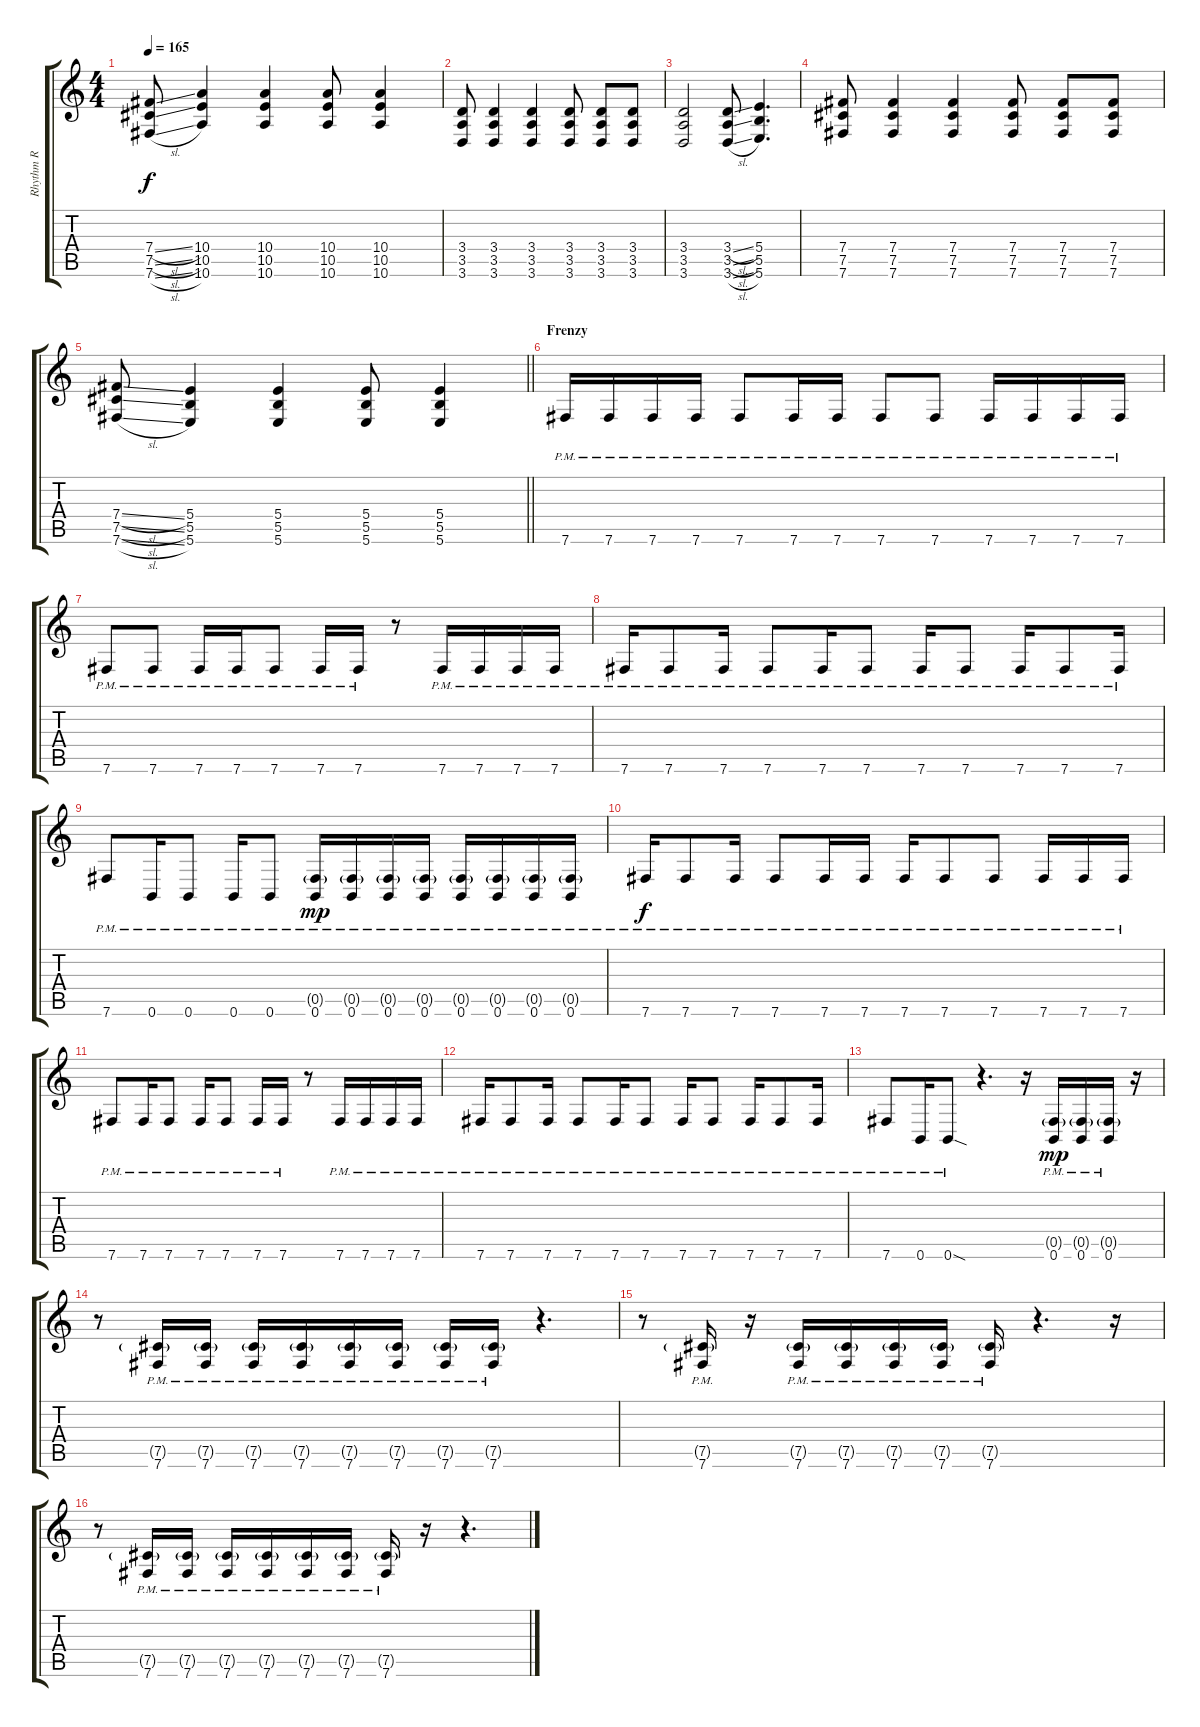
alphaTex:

\track ("Rhythm R" "Rhythm R") {instrument distortionguitar}
\staff {score tabs}
\tuning (Db4 Ab3 E3 B2 Gb2 B1) {hide}
\ts (4 4)
\tempo 165
\clef g2
\ks c
(7.4{sl} 7.5{sl} 7.6{sl}).8{dy f} (10.4 10.5 10.6).4 (10.4 10.5 10.6).4 (10.4 10.5 10.6).8 (10.4 10.5 10.6).4 |
(3.4 3.5 3.6).8 (3.4 3.5 3.6).4 (3.4 3.5 3.6).4 (3.4 3.5 3.6).8 (3.4 3.5 3.6).8 (3.4 3.5 3.6).8 |
(3.4 3.5 3.6).2 (3.4{sl} 3.5{sl} 3.6{sl}).8 (5.4 5.5 5.6).4{d} |
(7.4 7.5 7.6).8 (7.4 7.5 7.6).4 (7.4 7.5 7.6).4 (7.4 7.5 7.6).8 (7.4 7.5 7.6).8 (7.4 7.5 7.6).8 |
\barLineRight lightlight
(7.4{sl} 7.5{sl} 7.6{sl}).8 (5.4 5.5 5.6).4 (5.4 5.5 5.6).4 (5.4 5.5 5.6).8 (5.4 5.5 5.6).4 |
\section ("" "Frenzy")
7.6{pm}.16 7.6{pm}.16 7.6{pm}.16 7.6{pm}.16 7.6{pm}.8 7.6{pm}.16 7.6{pm}.16 7.6{pm}.8 7.6{pm}.8 7.6{pm}.16 7.6{pm}.16 7.6{pm}.16 7.6{pm}.16 |
7.6{pm}.8 7.6{pm}.8 7.6{pm}.16 7.6{pm}.16 7.6{pm}.8 7.6{pm}.16 7.6{pm}.16 r.8 7.6{pm}.16 7.6{pm}.16 7.6{pm}.16 7.6{pm}.16 |
7.6{pm}.16 7.6{pm}.8 7.6{pm}.16 7.6{pm}.8 7.6{pm}.16 7.6{pm}.8 7.6{pm}.16 7.6{pm}.8 7.6{pm}.16 7.6{pm}.8 7.6{pm}.16 |
7.6{pm}.8 0.6{pm}.16 0.6{pm}.8 0.6{pm}.16 0.6{pm}.8 (0.5{g} 0.6{pm}).16{dy mp} (0.5{g} 0.6{pm}).16 (0.5{g} 0.6{pm}).16 (0.5{g} 0.6{pm}).16 (0.5{g} 0.6{pm}).16 (0.5{g} 0.6{pm}).16 (0.5{g} 0.6{pm}).16 (0.5{g} 0.6{pm}).16 |
7.6{pm}.16{dy f} 7.6{pm}.8 7.6{pm}.16 7.6{pm}.8 7.6{pm}.16 7.6{pm}.16 7.6{pm}.16 7.6{pm}.8 7.6{pm}.8 7.6{pm}.16 7.6{pm}.16 7.6{pm}.16 |
7.6{pm}.8 7.6{pm}.16 7.6{pm}.8 7.6{pm}.16 7.6{pm}.8 7.6{pm}.16 7.6{pm}.16 r.8 7.6{pm}.16 7.6{pm}.16 7.6{pm}.16 7.6{pm}.16 |
7.6{pm}.16 7.6{pm}.8 7.6{pm}.16 7.6{pm}.8 7.6{pm}.16 7.6{pm}.8 7.6{pm}.16 7.6{pm}.8 7.6{pm}.16 7.6{pm}.8 7.6{pm}.16 |
7.6{pm}.8 0.6{pm}.16 0.6{sod pm}.8 r.4{d} r.16 (0.5{g} 0.6{pm}).16{dy mp} (0.5{g} 0.6{pm}).16 (0.5{g} 0.6{pm}).16 r.16 |
r.8 (7.5{g pm} 7.6{pm}).16 (7.5{g pm} 7.6{pm}).16 (7.5{g pm} 7.6{pm}).16 (7.5{g pm} 7.6{pm}).16 (7.5{g pm} 7.6{pm}).16 (7.5{g pm} 7.6{pm}).16 (7.5{g pm} 7.6{pm}).16 (7.5{g pm} 7.6{pm}).16 r.4{d} |
r.8 (7.5{g pm} 7.6{pm}).16 r.16 (7.5{g pm} 7.6{pm}).16 (7.5{g pm} 7.6{pm}).16 (7.5{g pm} 7.6{pm}).16 (7.5{g pm} 7.6{pm}).16 (7.5{g pm} 7.6{pm}).16 r.4{d} r.16 |
r.8 (7.5{g pm} 7.6{pm}).16 (7.5{g pm} 7.6{pm}).16 (7.5{g pm} 7.6{pm}).16 (7.5{g pm} 7.6{pm}).16 (7.5{g pm} 7.6{pm}).16 (7.5{g pm} 7.6{pm}).16 (7.5{g pm} 7.6{pm}).16 r.16 r.4{d}
